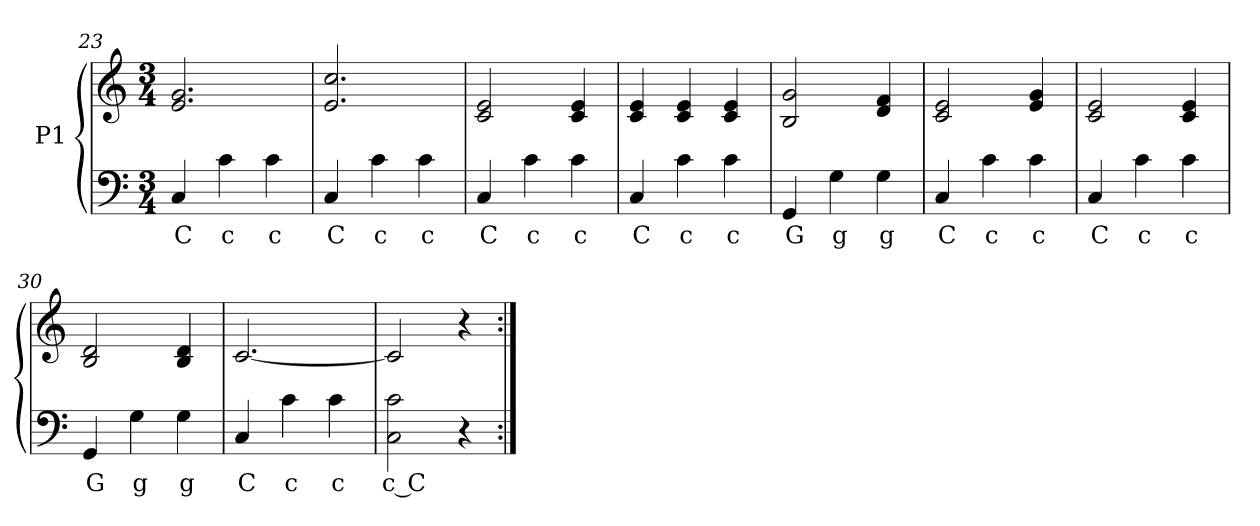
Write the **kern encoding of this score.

**kern	**text	**kern
*part1	*part1	*part1
*staff2	*staff2	*staff1
*I"P1	*	*
*clefF4	*	*clefG2
*k[]	*	*k[]
*C:	*	*C:
*M3/4	*	*M3/4
=23	=23	=23
!	!LO:LY:b:color=#000000	!
4Ci/	C	2.ei/ 2.gi
!	!LO:LY:b:color=#000000	!
4ci\	c	.
!	!LO:LY:b:color=#000000	!
4ci\	c	.
!!LO:LB:g=z
=24	=24	=24
!	!LO:LY:b:color=#000000	!
4Ci/	C	2.ei/ 2.cci
!	!LO:LY:b:color=#000000	!
4ci\	c	.
!	!LO:LY:b:color=#000000	!
4ci\	c	.
=25	=25	=25
!	!LO:LY:b:color=#000000	!
4Ci/	C	2ci/ 2ei
!	!LO:LY:b:color=#000000	!
4ci\	c	.
!	!LO:LY:b:color=#000000	!
4ci\	c	4ci/ 4ei
=26	=26	=26
!	!LO:LY:b:color=#000000	!
4Ci/	C	4ci/ 4ei
!	!LO:LY:b:color=#000000	!
4ci\	c	4ci/ 4ei
!	!LO:LY:b:color=#000000	!
4ci\	c	4ci/ 4ei
=27	=27	=27
!	!LO:LY:b:color=#000000	!
4GGi/	G	2Bi/ 2gi
!	!LO:LY:b:color=#000000	!
4Gi\	g	.
!	!LO:LY:b:color=#000000	!
4Gi\	g	4di/ 4fi
=28	=28	=28
!	!LO:LY:b:color=#000000	!
4Ci/	C	2ci/ 2ei
!	!LO:LY:b:color=#000000	!
4ci\	c	.
!	!LO:LY:b:color=#000000	!
4ci\	c	4ei/ 4gi
!!LO:LB:g=z
=29	=29	=29
!	!LO:LY:b:color=#000000	!
4Ci/	C	2ci/ 2ei
!	!LO:LY:b:color=#000000	!
4ci\	c	.
!	!LO:LY:b:color=#000000	!
4ci\	c	4ci/ 4ei
=30	=30	=30
!	!LO:LY:b:color=#000000	!
4GGi/	G	2Bi/ 2di
!	!LO:LY:b:color=#000000	!
4Gi\	g	.
!	!LO:LY:b:color=#000000	!
4Gi\	g	4Bi/ 4di
=31	=31	=31
!	!LO:LY:b:color=#000000	!
4Ci/	C	[<2.ci/
!	!LO:LY:b:color=#000000	!
4ci\	c	.
!	!LO:LY:b:color=#000000	!
4ci\	c	.
=32	=32	=32
!	!LO:LY:b:color=#000000	!
2Ci\ 2ci	c C	2ci/]
4r	.	4r
=:|!	=:|!	=:|!
*-	*-	*-
